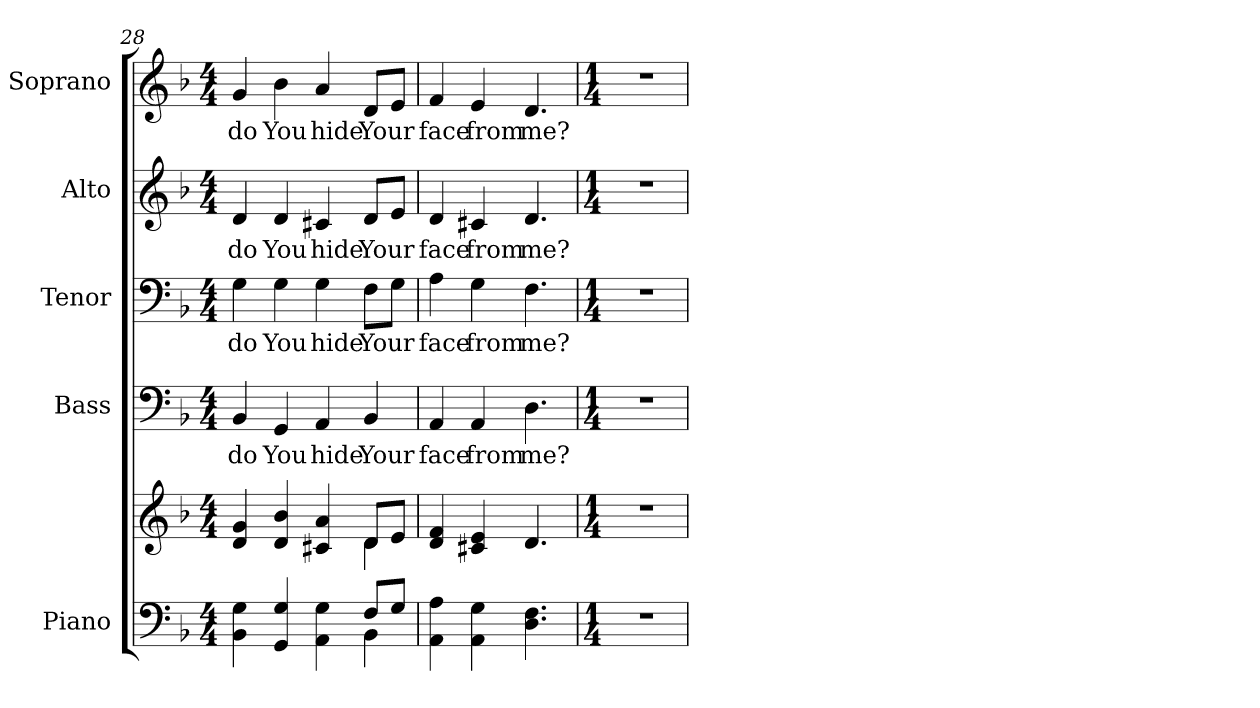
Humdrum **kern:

**kern	**kern	**kern	**text	**kern	**text	**kern	**text	**kern	**text
*part5	*part5	*part4	*part4	*part3	*part3	*part2	*part2	*part1	*part1
*staff6	*staff5	*staff4	*staff4	*staff3	*staff3	*staff2	*staff2	*staff1	*staff1
*I"Piano	*	*I"Bass	*	*I"Tenor	*	*I"Alto	*	*I"Soprano	*
*I'Pno.	*	*I'B.	*	*I'T.	*	*I'A.	*	*I'S.	*
*clefF4	*clefG2	*clefF4	*	*clefF4	*	*clefG2	*	*clefG2	*
*k[b-]	*k[b-]	*k[b-]	*	*k[b-]	*	*k[b-]	*	*k[b-]	*
*F:	*F:	*F:	*	*F:	*	*F:	*	*F:	*
*M4/4	*M4/4	*M4/4	*	*M4/4	*	*M4/4	*	*M4/4	*
=28	=28	=28	=28	=28	=28	=28	=28	=28	=28
*^	*^	*	*	*	*	*	*	*	*
!	!	!	!	!	!LO:LY:b:color=#000000	!	!	!	!	!	!
!	!	!	!	!	!	!	!LO:LY:b:color=#000000	!	!	!	!
!	!	!	!	!	!	!	!	!	!LO:LY:b:color=#000000	!	!
!	!	!	!	!	!	!	!	!	!	!	!LO:LY:b:color=#000000
4BB-i\ 4Gi	2ryy	4di/ 4gi	2ryy	4BB-i/	do	4Gi\	do	4di/	do	4gi/	do
!	!	!	!	!	!LO:LY:b:color=#000000	!	!	!	!	!	!
!	!	!	!	!	!	!	!LO:LY:b:color=#000000	!	!	!	!
!	!	!	!	!	!	!	!	!	!LO:LY:b:color=#000000	!	!
!	!	!	!	!	!	!	!	!	!	!	!LO:LY:b:color=#000000
4GGi/ 4Gi	.	4di/ 4b-i	.	4GGi/	You	4Gi\	You	4di/	You	4b-i\	You
!	!	!	!	!	!LO:LY:b:color=#000000	!	!	!	!	!	!
!	!	!	!	!	!	!	!LO:LY:b:color=#000000	!	!	!	!
!	!	!	!	!	!	!	!	!	!LO:LY:b:color=#000000	!	!
!	!	!	!	!	!	!	!	!	!	!	!LO:LY:b:color=#000000
4AAi\ 4Gi	4ryy	4c#Xi/ 4ai	4ryy	4AAi/	hide	4Gi\	hide	4c#Xi/	hide	4ai/	hide
!	!	!	!	!	!LO:LY:b:color=#000000	!	!	!	!	!	!
!	!	!	!	!	!	!	!LO:LY:b:color=#000000	!	!	!	!
!	!	!	!	!	!	!	!	!	!LO:LY:b:color=#000000	!	!
!	!	!	!	!	!	!	!	!	!	!	!LO:LY:b:color=#000000
8Fi/L	4BB-i\	8di/L	4di\	4BB-i/	Your	8Fi\L	Your	8di/L	Your	8di/L	Your
8Gi/J	.	8ei/J	.	.	.	8Gi\J	.	8ei/J	.	8ei/J	.
*v	*v	*	*	*	*	*	*	*	*	*	*
*	*v	*v	*	*	*	*	*	*	*	*
!!LO:PB:g=z
=29	=29	=29	=29	=29	=29	=29	=29	=29	=29
!	!	!	!LO:LY:b:color=#000000	!	!	!	!	!	!
!	!	!	!	!	!LO:LY:b:color=#000000	!	!	!	!
!	!	!	!	!	!	!	!LO:LY:b:color=#000000	!	!
!	!	!	!	!	!	!	!	!	!LO:LY:b:color=#000000
4AAi\ 4Ai	4di/ 4fi	4AAi/	face	4Ai\	face	4di/	face	4fi/	face
!	!	!	!LO:LY:b:color=#000000	!	!	!	!	!	!
!	!	!	!	!	!LO:LY:b:color=#000000	!	!	!	!
!	!	!	!	!	!	!	!LO:LY:b:color=#000000	!	!
!	!	!	!	!	!	!	!	!	!LO:LY:b:color=#000000
4AAi\ 4Gi	4c#Xi/ 4ei	4AAi/	from	4Gi\	from	4c#Xi/	from	4ei/	from
!	!	!	!LO:LY:b:color=#000000	!	!	!	!	!	!
!	!	!	!	!	!LO:LY:b:color=#000000	!	!	!	!
!	!	!	!	!	!	!	!LO:LY:b:color=#000000	!	!
!	!	!	!	!	!	!	!	!	!LO:LY:b:color=#000000
4.Di\ 4.Fi	4.di/	4.Di\	me?	4.Fi\	me?	4.di/	me?	4.di/	me?
=30	=30	=30	=30	=30	=30	=30	=30	=30	=30
*M1/4	*M1/4	*M1/4	*	*M1/4	*	*M1/4	*	*M1/4	*
!LO:N:vis=1	!LO:N:vis=1	!LO:N:vis=1	!	!LO:N:vis=1	!	!LO:N:vis=1	!	!LO:N:vis=1	!
4r	4r	4r	.	4r	.	4r	.	4r	.
=	=	=	=	=	=	=	=	=	=
*-	*-	*-	*-	*-	*-	*-	*-	*-	*-
